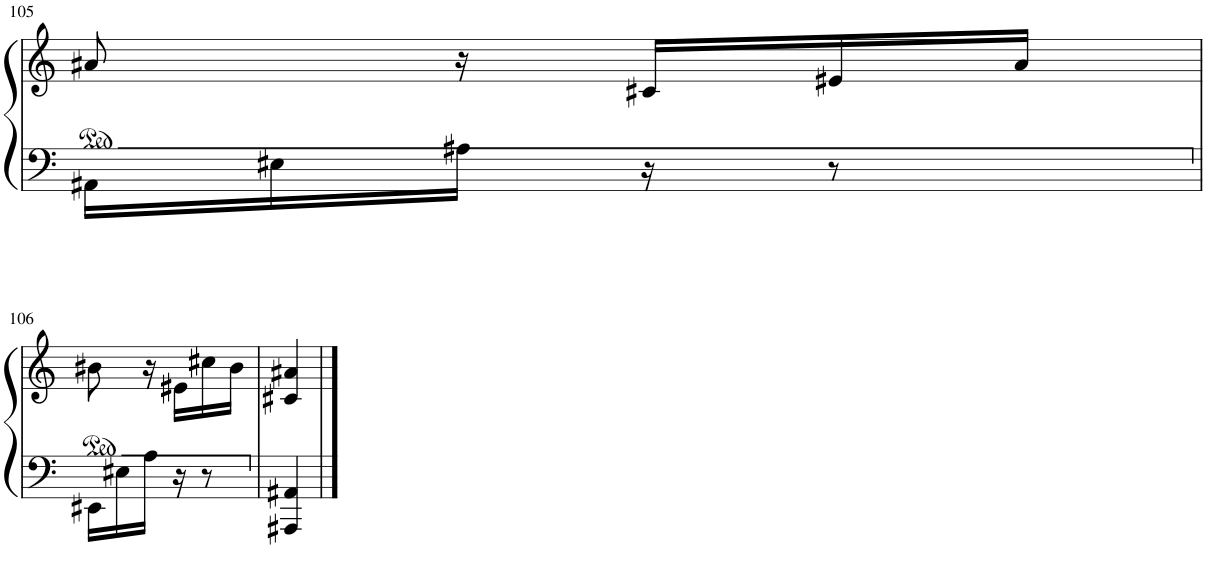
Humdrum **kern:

**kern	**kern
*part1	*part1
*staff2	*staff1
*I"Piano	*
*I'Pno	*
!!LO:PB:g=z
*clefF4	*clefG2
*k[]	*k[]
*M3/8	*M3/8
=105	=105
16AA#X\LL	8a#X/
16E#X\	.
16A#X\JJ	16r
16r	16c#X/LL
8r	16e#X/
.	16a#/JJ
!!LO:LB:g=z
=106	=106
16EE#X\LL	8b#X\
16E#X\	.
16A\JJ	16r
16r	16e#X\LL
8r	16cc#X\
.	16b#\JJ
=107	=107
4AAA#X/ 4AA#X/	4c#X/ 4a#X/
==	==
*-	*-
